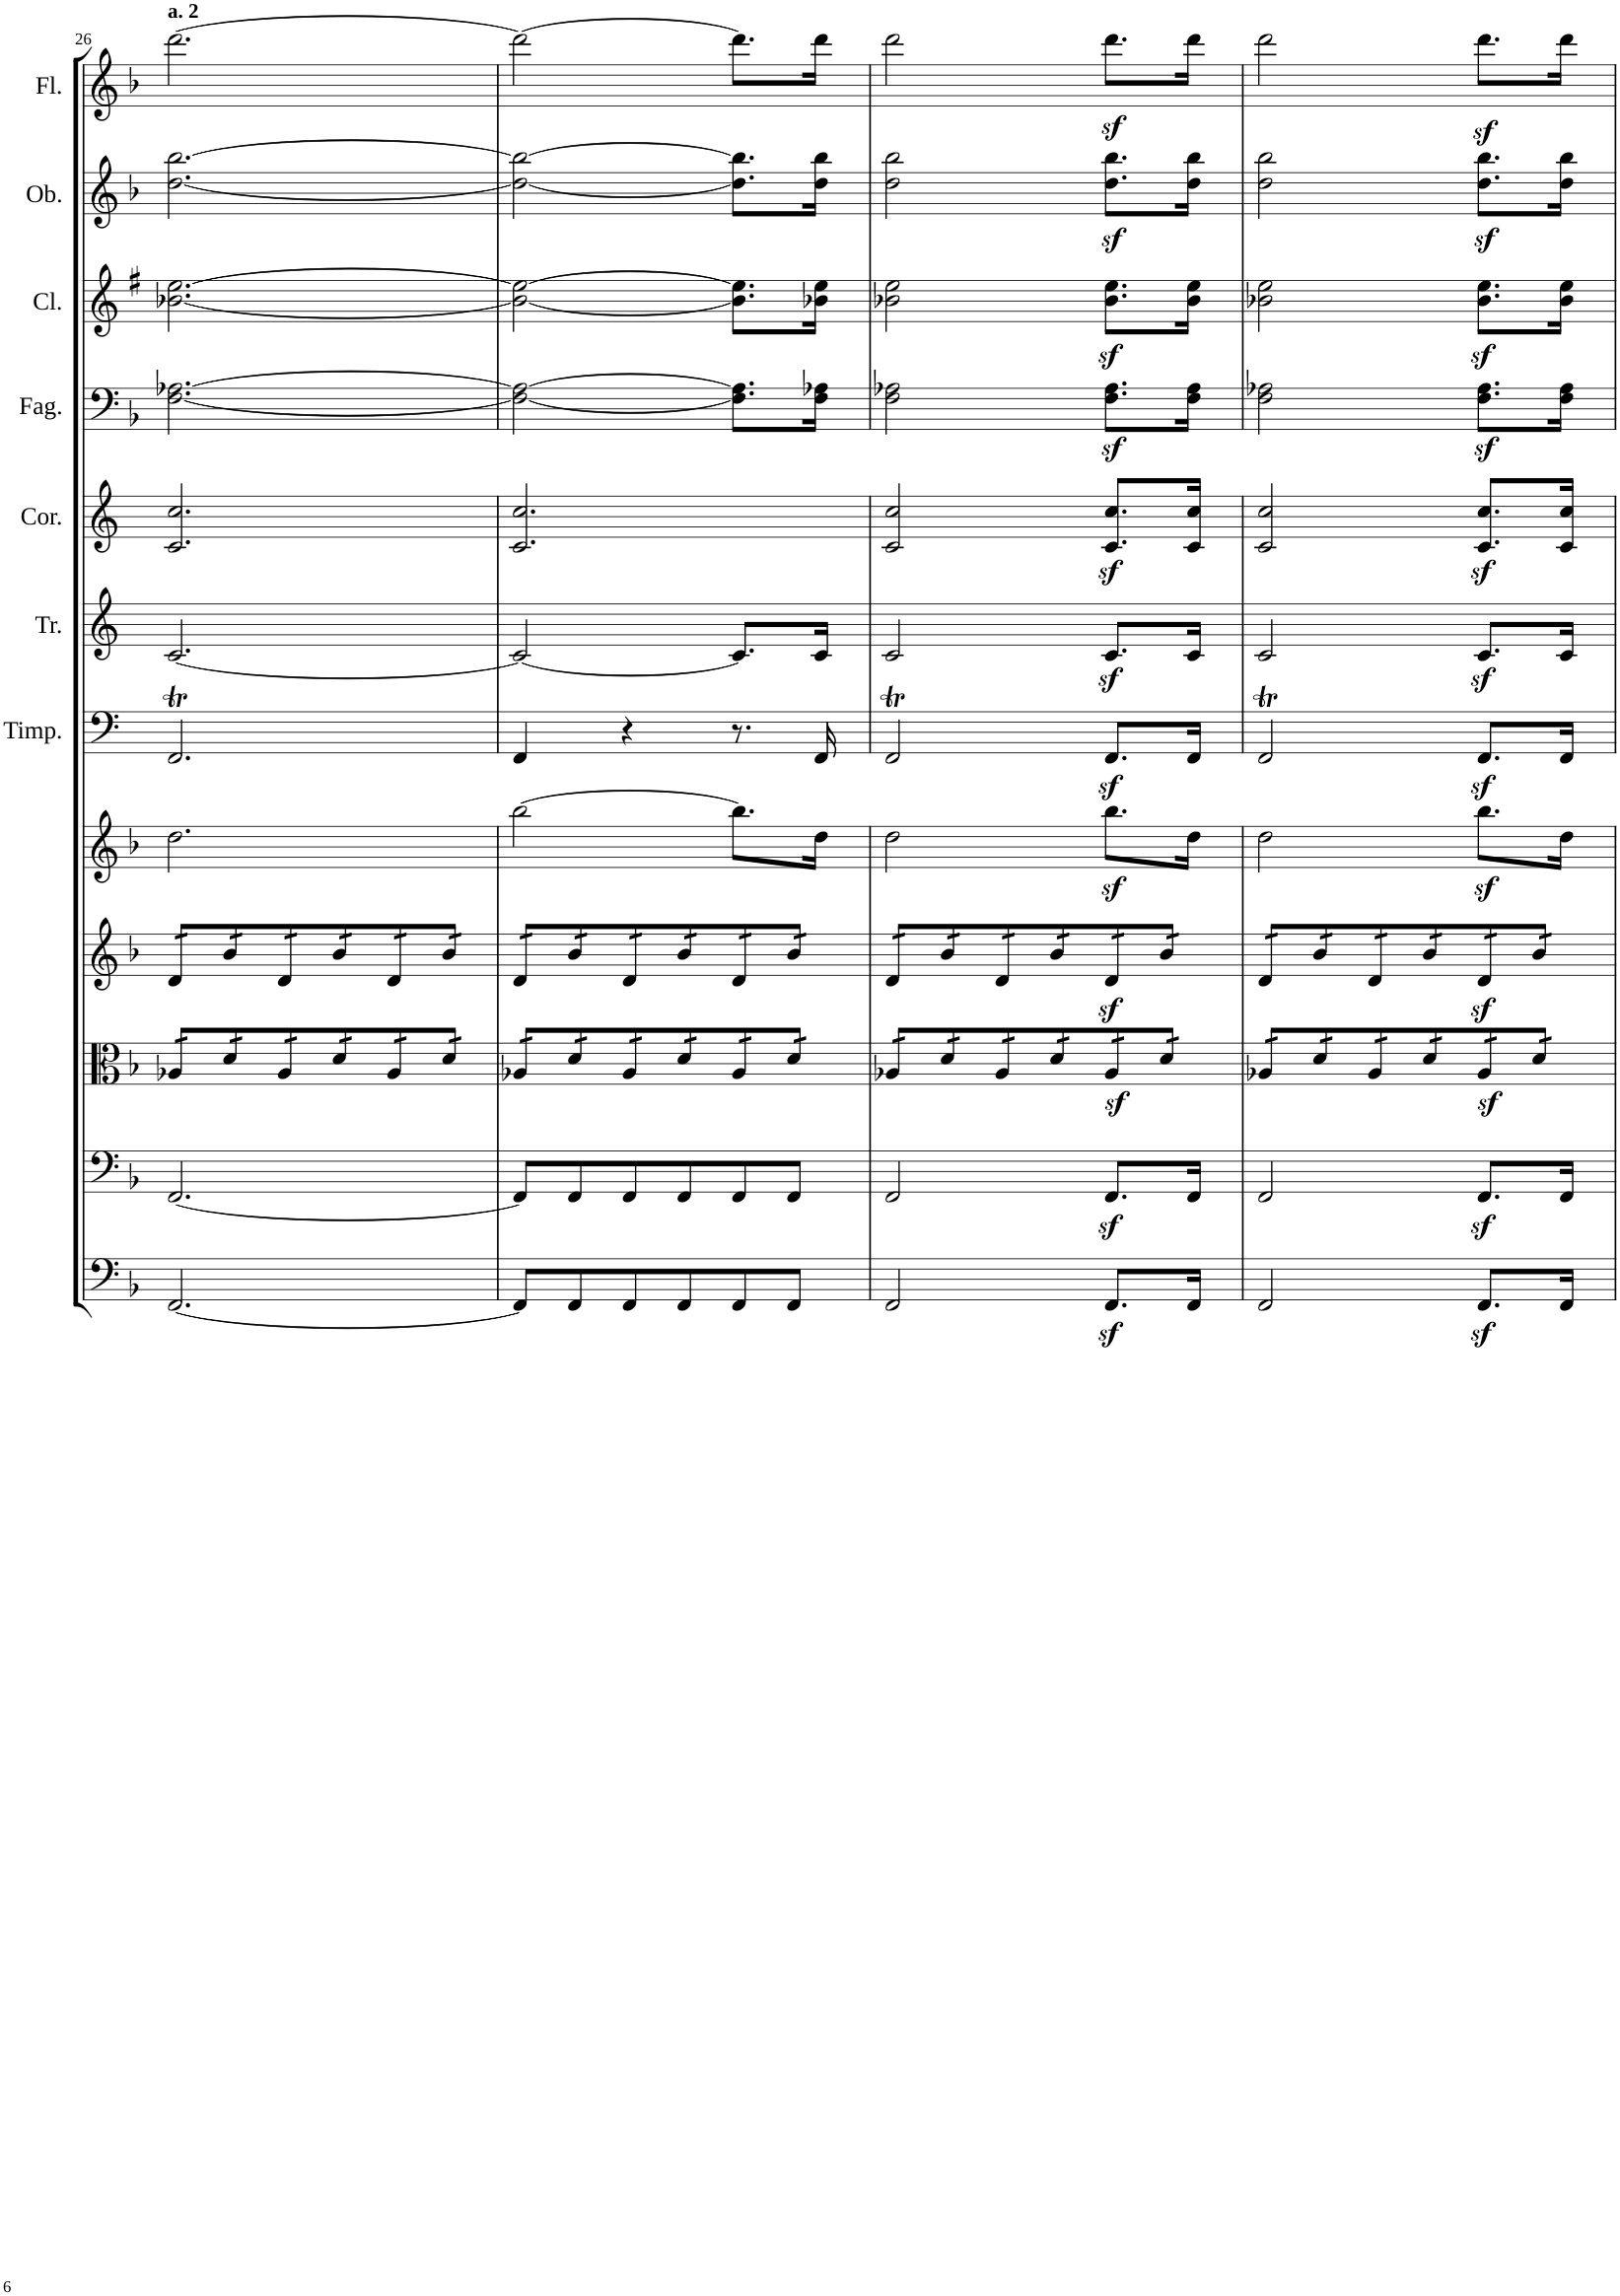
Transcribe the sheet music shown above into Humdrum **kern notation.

**kern	**kern	**kern	**kern	**kern	**kern	**kern	**kern	**kern	**kern	**kern	**kern
*part12	*part11	*part10	*part9	*part8	*part7	*part6	*part5	*part4	*part3	*part2	*part1
*staff12	*staff11	*staff10	*staff9	*staff8	*staff7	*staff6	*staff5	*staff4	*staff3	*staff2	*staff1
*I"Basso	*I"Violoncello	*I"Viola	*I"Violino II	*I"Violino I	*I"Timpani in F.C.	*I"Trombe in F	*I"Corni in F	*I"Fagotti	*I"Clarinetti in B	*I"Oboi	*I"Flauti
*	*	*	*	*	*I'Timp.	*I'Tr.	*I'Cor.	*I'Fag.	*I'Cl.	*I'Ob.	*I'Fl.
!!LO:PB:g=z
*clefF4	*clefF4	*clefC3	*clefG2	*clefG2	*clefF4	*clefG2	*clefG2	*clefF4	*clefG2	*clefG2	*clefG2
*Trd7c12	*	*	*	*	*	*Trd-3c-5	*Trd4c7	*	*Trd1c2	*	*
*k[b-]	*k[b-]	*k[b-]	*k[b-]	*k[b-]	*k[]	*k[]	*k[]	*k[b-]	*k[f#]	*k[b-]	*k[b-]
*M3/4	*M3/4	*M3/4	*M3/4	*M3/4	*M3/4	*M3/4	*M3/4	*M3/4	*M3/4	*M3/4	*M3/4
=26	=26	=26	=26	=26	=26	=26	=26	=26	=26	=26	=26
!	!	!	!	!	!	!	!	!	!	!	!LO:TX:a:B:t=a. 2
*	*	*tremolo	*	*	*	*	*	*	*	*	*
*	*	*	*tremolo	*	*	*	*	*	*	*	*
*	*	*	*	*	*tremolo	*	*	*	*	*	*
[2.FF/	[2.FF/	16A-X/LL	16d/LL	2.dd\	32FFT/LLL	[2.c/	2.c/ 2.cc/	[2.F\ [2.A-X\	[2.b-X\ [2.ee\	[2.dd\ [2.bb-\	[2.ddd\
.	.	.	.	.	32FFT/	.	.	.	.	.	.
.	.	16A-X/	16d/	.	32FFT/	.	.	.	.	.	.
.	.	.	.	.	32FFT/	.	.	.	.	.	.
.	.	16d/	16b-/	.	32FFT/	.	.	.	.	.	.
.	.	.	.	.	32FFT/	.	.	.	.	.	.
.	.	16d/	16b-/	.	32FFT/	.	.	.	.	.	.
.	.	.	.	.	32FFT/	.	.	.	.	.	.
.	.	16A-/	16d/	.	32FFT/	.	.	.	.	.	.
.	.	.	.	.	32FFT/	.	.	.	.	.	.
.	.	16A-/	16d/	.	32FFT/	.	.	.	.	.	.
.	.	.	.	.	32FFT/	.	.	.	.	.	.
.	.	16d/	16b-/	.	32FFT/	.	.	.	.	.	.
.	.	.	.	.	32FFT/	.	.	.	.	.	.
.	.	16d/	16b-/	.	32FFT/	.	.	.	.	.	.
.	.	.	.	.	32FFT/	.	.	.	.	.	.
.	.	16A-/	16d/	.	32FFT/	.	.	.	.	.	.
.	.	.	.	.	32FFT/	.	.	.	.	.	.
.	.	16A-/	16d/	.	32FFT/	.	.	.	.	.	.
.	.	.	.	.	32FFT/	.	.	.	.	.	.
.	.	16d/	16b-/	.	32FFT/	.	.	.	.	.	.
.	.	.	.	.	32FFT/	.	.	.	.	.	.
.	.	16d/JJ	16b-/JJ	.	32FFT/	.	.	.	.	.	.
.	.	.	.	.	32FFT/JJJ	.	.	.	.	.	.
*	*	*	*	*	*Xtremolo	*	*	*	*	*	*
=27	=27	=27	=27	=27	=27	=27	=27	=27	=27	=27	=27
8FF/L]	8FF/L]	16A-X/LL	16d/LL	[2bb-\	4FF/	2c/_	2.c/ 2.cc/	2F\_ 2A-\_	2b-\_ 2ee\_	2dd\_ 2bb-\_	2ddd\_
.	.	16A-X/	16d/	.	.	.	.	.	.	.	.
8FF/	8FF/	16d/	16b-/	.	.	.	.	.	.	.	.
.	.	16d/	16b-/	.	.	.	.	.	.	.	.
8FF/	8FF/	16A-/	16d/	.	4r	.	.	.	.	.	.
.	.	16A-/	16d/	.	.	.	.	.	.	.	.
8FF/	8FF/	16d/	16b-/	.	.	.	.	.	.	.	.
.	.	16d/	16b-/	.	.	.	.	.	.	.	.
8FF/	8FF/	16A-/	16d/	8.bb-\L]	8.r	8.c/L]	.	8.F\] 8.A-\]L	8.b-\] 8.ee\]L	8.dd\] 8.bb-\]L	8.ddd\L]
.	.	16A-/	16d/	.	.	.	.	.	.	.	.
8FF/J	8FF/J	16d/	16b-/	.	.	.	.	.	.	.	.
.	.	16d/JJ	16b-/JJ	16dd\Jk	16FF/	16c/Jk	.	16F\ 16A-X\Jk	16b-X\ 16ee\Jk	16dd\ 16bb-\Jk	16ddd\Jk
=28	=28	=28	=28	=28	=28	=28	=28	=28	=28	=28	=28
*	*	*	*	*	*tremolo	*	*	*	*	*	*
2FF/	2FF/	16A-X/LL	16d/LL	2dd\	32FFT/LLL	2c/	2c/ 2cc/	2F\ 2A-X\	2b-X\ 2ee\	2dd\ 2bb-\	2ddd\
.	.	.	.	.	32FFT/	.	.	.	.	.	.
.	.	16A-X/	16d/	.	32FFT/	.	.	.	.	.	.
.	.	.	.	.	32FFT/	.	.	.	.	.	.
.	.	16d/	16b-/	.	32FFT/	.	.	.	.	.	.
.	.	.	.	.	32FFT/	.	.	.	.	.	.
.	.	16d/	16b-/	.	32FFT/	.	.	.	.	.	.
.	.	.	.	.	32FFT/	.	.	.	.	.	.
.	.	16A-/	16d/	.	32FFT/	.	.	.	.	.	.
.	.	.	.	.	32FFT/	.	.	.	.	.	.
.	.	16A-/	16d/	.	32FFT/	.	.	.	.	.	.
.	.	.	.	.	32FFT/	.	.	.	.	.	.
.	.	16d/	16b-/	.	32FFT/	.	.	.	.	.	.
.	.	.	.	.	32FFT/	.	.	.	.	.	.
.	.	16d/	16b-/	.	32FFT/	.	.	.	.	.	.
.	.	.	.	.	32FFT/JJJ	.	.	.	.	.	.
*	*	*	*	*	*Xtremolo	*	*	*	*	*	*
8.FFz<^/L	8.FFz<^/L	16A-z<^/	16dz<^/	8.bb-z<^\L	8.FFz<^/L	8.cz<^/L	8.c/z<^ 8.cc/z<^L	8.F\z<^ 8.A-\z<^L	8.b-\z<^ 8.ee\z<^L	8.dd\z<^ 8.bb-\z<^L	8.dddz<^\L
.	.	16A-z<^/	16dz<^/	.	.	.	.	.	.	.	.
.	.	16d/	16b-/	.	.	.	.	.	.	.	.
16FF/Jk	16FF/Jk	16d/JJ	16b-/JJ	16dd\Jk	16FF/Jk	16c/Jk	16c/ 16cc/Jk	16F\ 16A-\Jk	16b-\ 16ee\Jk	16dd\ 16bb-\Jk	16ddd\Jk
=29	=29	=29	=29	=29	=29	=29	=29	=29	=29	=29	=29
*	*	*	*	*	*tremolo	*	*	*	*	*	*
2FF/	2FF/	16A-X/LL	16d/LL	2dd\	32FFT/LLL	2c/	2c/ 2cc/	2F\ 2A-X\	2b-X\ 2ee\	2dd\ 2bb-\	2ddd\
.	.	.	.	.	32FFT/	.	.	.	.	.	.
.	.	16A-X/	16d/	.	32FFT/	.	.	.	.	.	.
.	.	.	.	.	32FFT/	.	.	.	.	.	.
.	.	16d/	16b-/	.	32FFT/	.	.	.	.	.	.
.	.	.	.	.	32FFT/	.	.	.	.	.	.
.	.	16d/	16b-/	.	32FFT/	.	.	.	.	.	.
.	.	.	.	.	32FFT/	.	.	.	.	.	.
.	.	16A-/	16d/	.	32FFT/	.	.	.	.	.	.
.	.	.	.	.	32FFT/	.	.	.	.	.	.
.	.	16A-/	16d/	.	32FFT/	.	.	.	.	.	.
.	.	.	.	.	32FFT/	.	.	.	.	.	.
.	.	16d/	16b-/	.	32FFT/	.	.	.	.	.	.
.	.	.	.	.	32FFT/	.	.	.	.	.	.
.	.	16d/	16b-/	.	32FFT/	.	.	.	.	.	.
.	.	.	.	.	32FFT/JJJ	.	.	.	.	.	.
*	*	*	*	*	*Xtremolo	*	*	*	*	*	*
8.FFz<^/L	8.FFz<^/L	16A-z<^/	16dz<^/	8.bb-z<^\L	8.FFz<^/L	8.cz<^/L	8.c/z<^ 8.cc/z<^L	8.F\z<^ 8.A-\z<^L	8.b-\z<^ 8.ee\z<^L	8.dd\z<^ 8.bb-\z<^L	8.dddz<^\L
.	.	16A-z<^/	16dz<^/	.	.	.	.	.	.	.	.
.	.	16d/	16b-/	.	.	.	.	.	.	.	.
16FF/Jk	16FF/Jk	16d/JJ	16b-/JJ	16dd\Jk	16FF/Jk	16c/Jk	16c/ 16cc/Jk	16F\ 16A-\Jk	16b-\ 16ee\Jk	16dd\ 16bb-\Jk	16ddd\Jk
*	*	*	*Xtremolo	*	*	*	*	*	*	*	*
*	*	*Xtremolo	*	*	*	*	*	*	*	*	*
=	=	=	=	=	=	=	=	=	=	=	=
*-	*-	*-	*-	*-	*-	*-	*-	*-	*-	*-	*-
